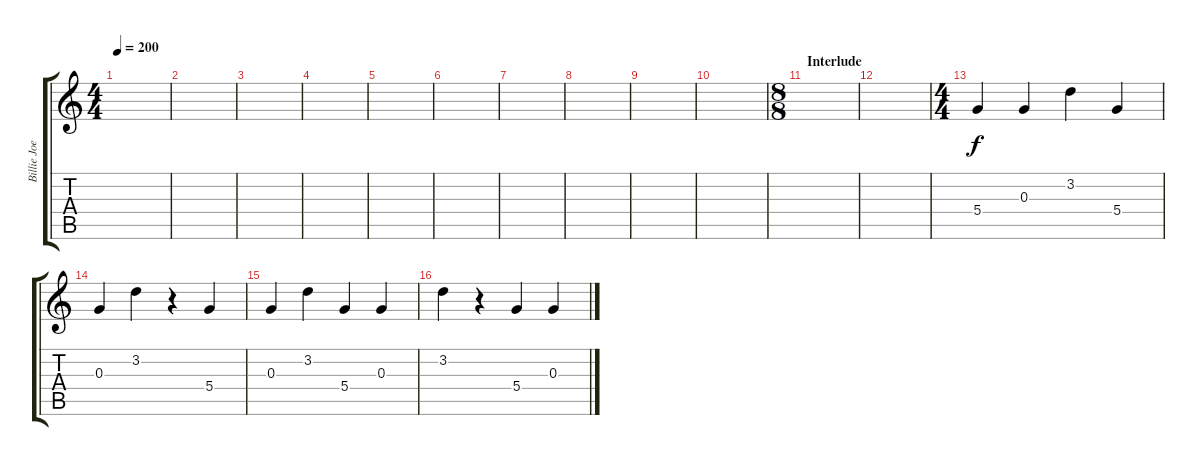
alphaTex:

\track ("Billie Joe (Guitar 1, Lead)" "Billie Joe") {instrument acousticguitarsteel}
\staff {score tabs}
\tuning (E4 B3 G3 D3 A2 E2) {hide}
\ts (4 4)
\tempo 200
\clef g2
\ks c
|
|
|
|
|
|
|
|
|
|
\ts (8 8)
\section ("" "Interlude")
|
|
\ts (4 4)
5.4.4 0.3.4 3.2.4 5.4.4 |
0.3.4 3.2.4 r.4 5.4.4 |
0.3.4 3.2.4 5.4.4 0.3.4 |
3.2.4 r.4 5.4.4 0.3.4
